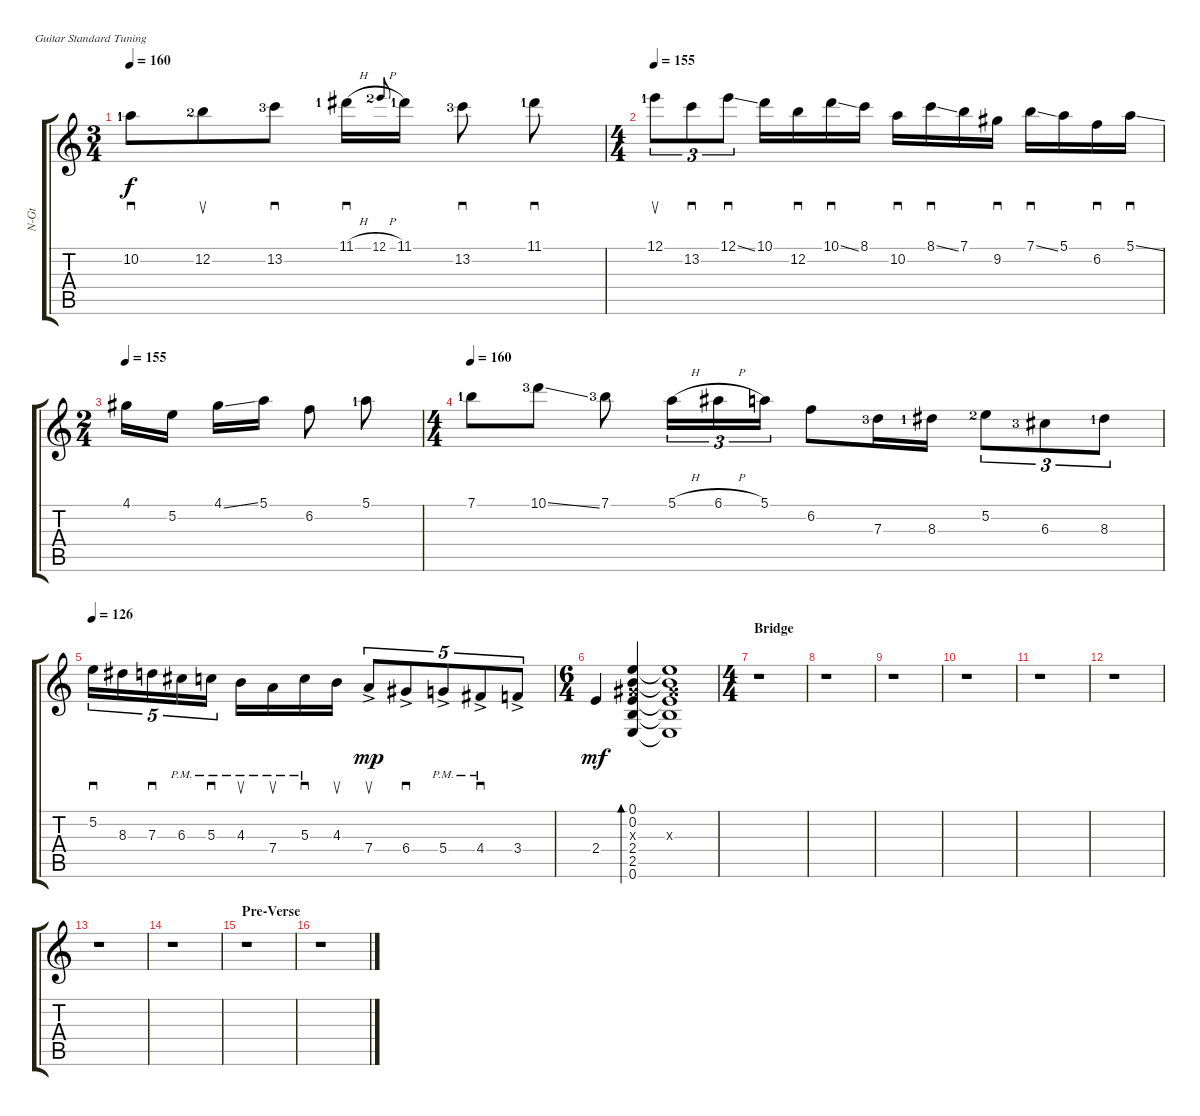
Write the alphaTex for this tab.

\bracketExtendMode groupsimilarinstruments
\track ("M. Friedman (Acoustic)" "N-Gt") {solo instrument acousticguitarnylon}
\staff {score tabs}
\tuning (E4 B3 G3 D3 A2 E2)
\ts (3 4)
\beaming (8 3 1 1 1)
\tempo 160
\clef g2
\ks c
10.2{lf 2}.8{sd dy f} 12.2{lf 3}.8{su} 13.2{lf 4}.8{sd} 11.1{h lf 2 acc #}.16{sd} 12.1{h lf 3}.8{gr onbeat} 11.1{lf 2 acc #}.16 13.2{lf 4}.8{sd} 11.1{lf 2 acc #}.8{sd} |
\ts (4 4)
\beaming (8 2 2 2 2)
\tempo 155
12.1{lf 2}.8{su tu (3 2)} 13.2.8{sd tu (3 2)} 12.1{ss}.8{sd tu (3 2)} 10.1.16 12.2.16{sd} 10.1{ss}.16{sd} 8.1.16 10.2.16{sd} 8.1{ss}.16{sd} 7.1.16 9.2{acc #}.16{sd} 7.1{ss}.16{sd} 5.1.16 6.2.16{sd} 5.1{ss}.16{sd} |
\ts (2 4)
\beaming (8 1 1 1 1)
\tempo 155
4.1{acc #}.16 5.2.16 4.1{ss acc #}.16 5.1.16 6.2.8 5.1{lf 2}.8 |
\ts (4 4)
\beaming (8 2 2 2 2)
\tempo 160
7.1{lf 2}.8 10.1{ss lf 4}.8 7.1{lf 4}.8 5.1{h}.16{tu (3 2)} 6.1{h acc #}.16{tu (3 2)} 5.1.16{tu (3 2)} 6.2.8 7.3{lf 4}.16 8.3{lf 2 acc #}.16 5.2{lf 3}.8{tu (3 2)} 6.3{lf 4 acc #}.8{tu (3 2)} 8.3{lf 2 acc #}.8{tu (3 2)} |
\tempo 126
5.2.16{sd tu (5 4)} 8.3{acc #}.16{tu (5 4)} 7.3.16{sd tu (5 4)} 6.3{pm acc #}.16{tu (5 4)} 5.3{pm}.16{sd tu (5 4)} 4.3{pm}.16{su} 7.4{pm}.16{su} 5.3{pm}.16{sd} 4.3.16{su} 7.4{ac}.8{su tu (5 4) dy mp} 6.4{ac acc #}.8{sd tu (5 4)} 5.4{ac pm}.8{tu (5 4)} 4.4{ac pm acc #}.8{sd tu (5 4)} 3.4{ac}.8{tu (5 4)} |
\ts (6 4)
\beaming (8 3 3 3 3)
2.4.4{dy mf} (0.1 0.2 1.3{x acc #} 2.4 2.5 0.6).4{bd 240} (0.1{t} 0.2{t} 1.3{x acc #} 2.4{t} 2.5{t} 0.6{t}).1 |
\ts (4 4)
\beaming (8 2 2 2 2)
\section ("" "Bridge")
r.1 |
r.1 |
r.1 |
r.1 |
r.1 |
r.1 |
r.1 |
r.1 |
\section ("" "Pre-Verse")
r.1 |
r.1
